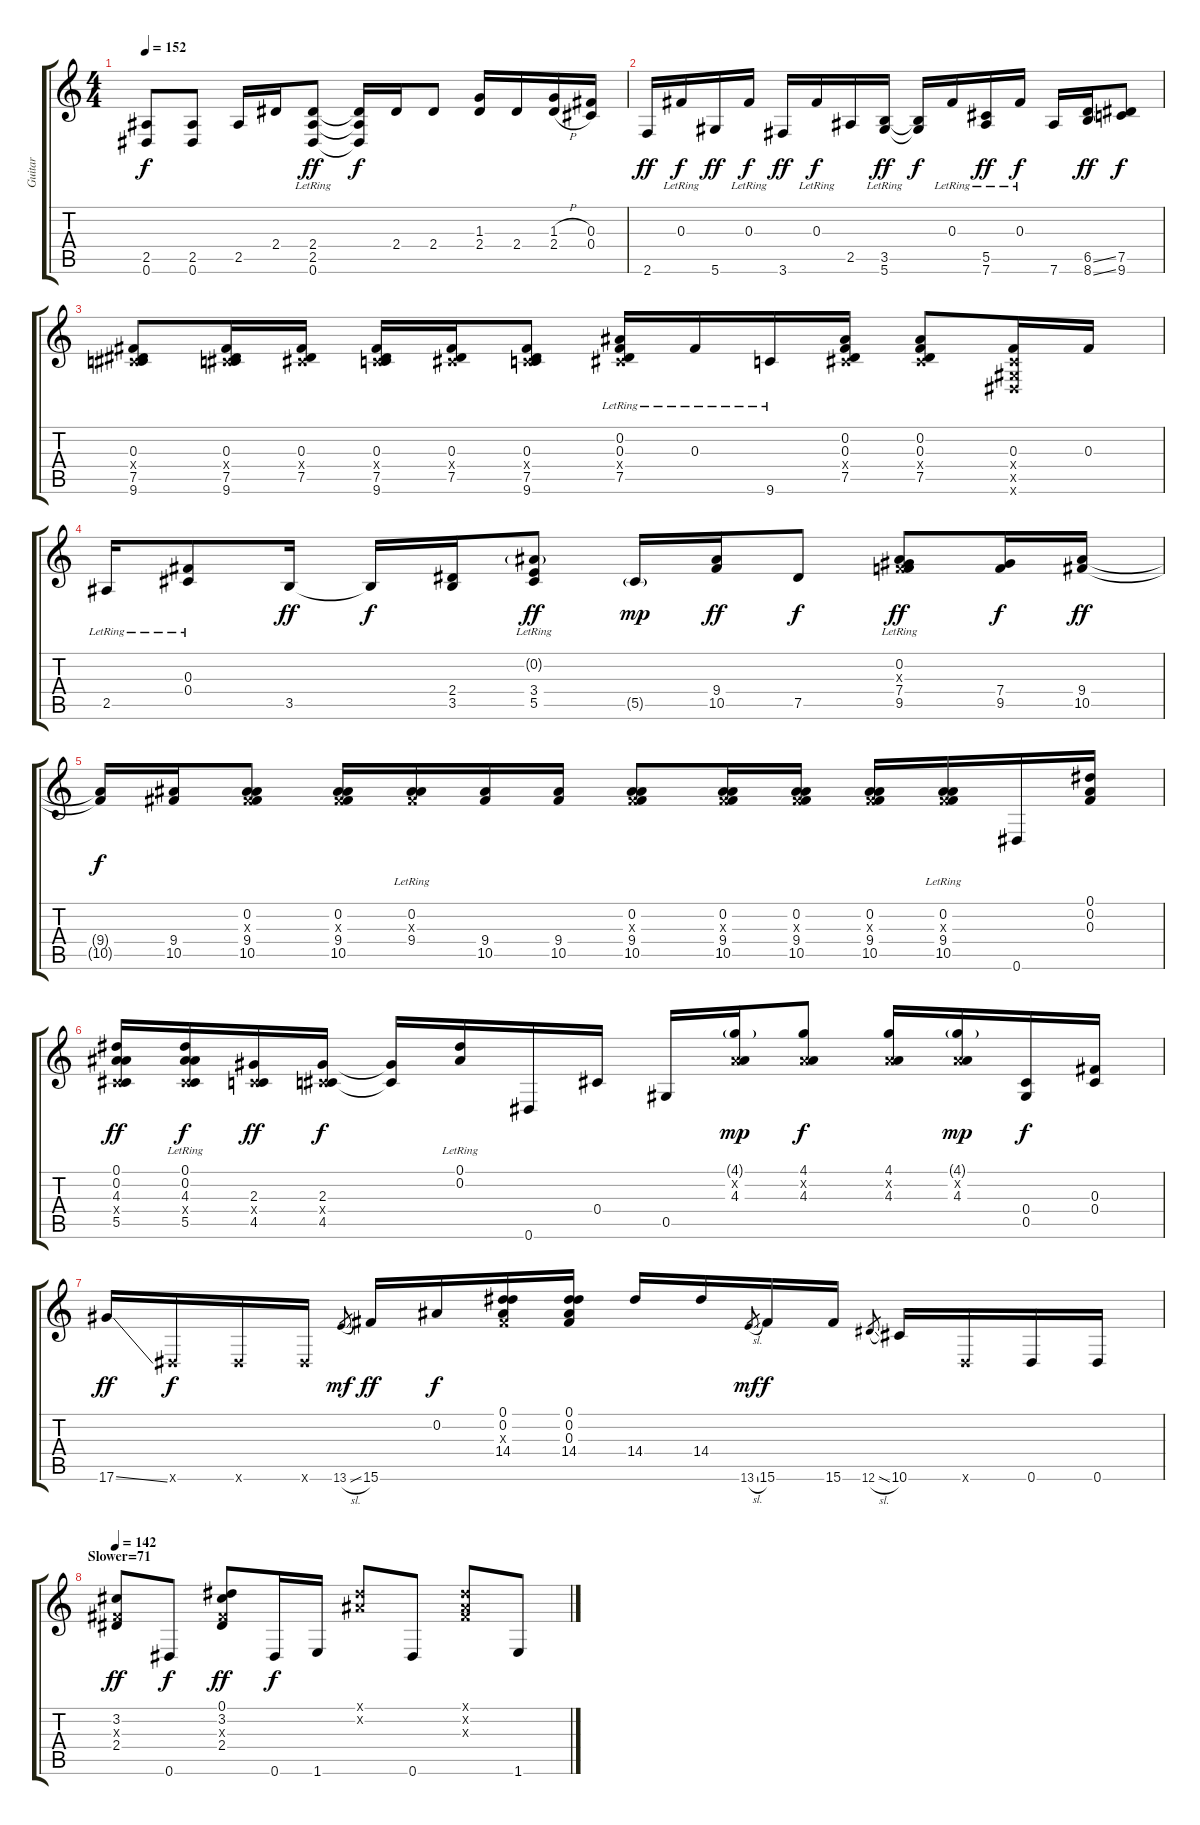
\track ("Guitar" "Guitar") {instrument overdrivenguitar}
\staff {score tabs}
\tuning (Eb4 Bb3 Gb3 Db3 Ab2 Eb2) {hide}
\ts (4 4)
\tempo 152
\clef g2
\ks c
(2.5 0.6).8{dy f} (2.5 0.6).8 2.5.16 2.4.16 (2.4 2.5{lr} 0.6{lr}).8{dy ff} (2.4{t} 2.5{t} 0.6{t}).16{dy f} 2.4.16 2.4.8 (1.3 2.4).16 2.4.16 (1.3{h} 2.4{h}).16 (0.3 0.4).16 |
2.6.16{dy ff} 0.3{lr}.16{dy f} 5.6.16{dy ff} 0.3{lr}.16{dy f} 3.6.16{dy ff} 0.3{lr}.16{dy f} 2.5.16 (3.5{lr} 5.6{lr}).16{dy ff} (3.5{t} 5.6{t}).16{dy f} 0.3{lr}.16 (5.5{lr} 7.6{lr}).16{dy ff} 0.3{lr}.16{dy f} 7.6.16 (6.5{ss} 8.6{ss}).16{dy ff} (7.5 9.6).8{dy f} |
(0.3 0.4{x} 7.5 9.6).8 (0.3 0.4{x} 7.5 9.6).16 (0.3 0.4{x} 7.5).16 (0.3 0.4{x} 7.5 9.6).16 (0.3 0.4{x} 7.5).16 (0.3 0.4{x} 7.5 9.6).8 (0.2{lr} 0.3 0.4{x} 7.5{lr}).16 0.3{lr}.16 9.6{lr}.16 (0.2 0.3 0.4{x} 7.5).16 (0.2 0.3 0.4{x} 7.5).8 (0.3 0.4{x} 0.5{x} 0.6{x}).16 0.3.16 |
2.5{lr}.16 (0.3{lr} 0.4{lr}).8 3.5.16{dy ff} 3.5{t}.16{dy f} (2.4 3.5).16 (0.2{g} 3.4{lr} 5.5).8{dy ff} 5.5{g}.16{dy mp} (9.4 10.5).16{dy ff} 7.5.8{dy f} (0.2{lr} 0.3{x} 7.4 9.5).8{dy ff} (7.4 9.5).16{dy f} (9.4 10.5).16{dy ff} |
(9.4{t} 10.5{t}).16{dy f} (9.4 10.5).16 (0.2 0.3{x} 9.4 10.5).8 (0.2 0.3{x} 9.4 10.5).16 (0.2{lr} 0.3{x} 9.4).16 (9.4 10.5).16 (9.4 10.5).16 (0.2 0.3{x} 9.4 10.5).8 (0.2 0.3{x} 9.4 10.5).16 (0.2 0.3{x} 9.4 10.5).16 (0.2 0.3{x} 9.4 10.5).16 (0.2{lr} 0.3{x} 9.4 10.5).16 0.6.16 (0.1 0.2 0.3).16 |
(0.1 0.2 4.3 0.4{x} 5.5).16{dy ff} (0.1{lr} 0.2{lr} 4.3 0.4{x} 5.5).16{dy f} (2.3 0.4{x} 4.5).16{dy ff} (2.3 0.4{x} 4.5).16{dy f} (2.3{t} 4.5{t}).16 (0.1{lr} 0.2{lr}).16 0.6.16 0.4.16 0.5.16 (4.1{g} 0.2{x} 4.3).16{dy mp} (4.1 0.2{x} 4.3).8{dy f} (4.1 0.2{x} 4.3).16 (4.1{g} 0.2{x} 4.3).16{dy mp} (0.4 0.5).16{dy f} (0.3 0.4).16 |
17.6{ss}.16{dy ff} 0.6{x}.16{dy f} 0.6{x}.16 0.6{x}.16 13.6{sl}.8{gr dy mf} 15.6.16{dy ff} 0.2.16{dy f} (0.1 0.2 0.3{x} 14.4).16 (0.1 0.2 0.3 14.4).16 14.4.16 14.4.16 13.6{sl}.8{gr dy mf} 15.6.16{dy f} 15.6.16 12.6{sl}.8{gr} 10.6.16 0.6{x}.16 0.6.16 0.6.16 |
\section ("" "Slower=71")
\tempo 142
(3.2 0.3{x} 2.4).8{dy ff} 0.6.8{dy f} (0.1 3.2 0.3{x} 2.4).8{dy ff} 0.6.16{dy f} 1.6.16 (0.1{x} 0.2{x}).8 0.6.8 (0.1{x} 0.2{x} 0.3{x}).8 1.6.8
